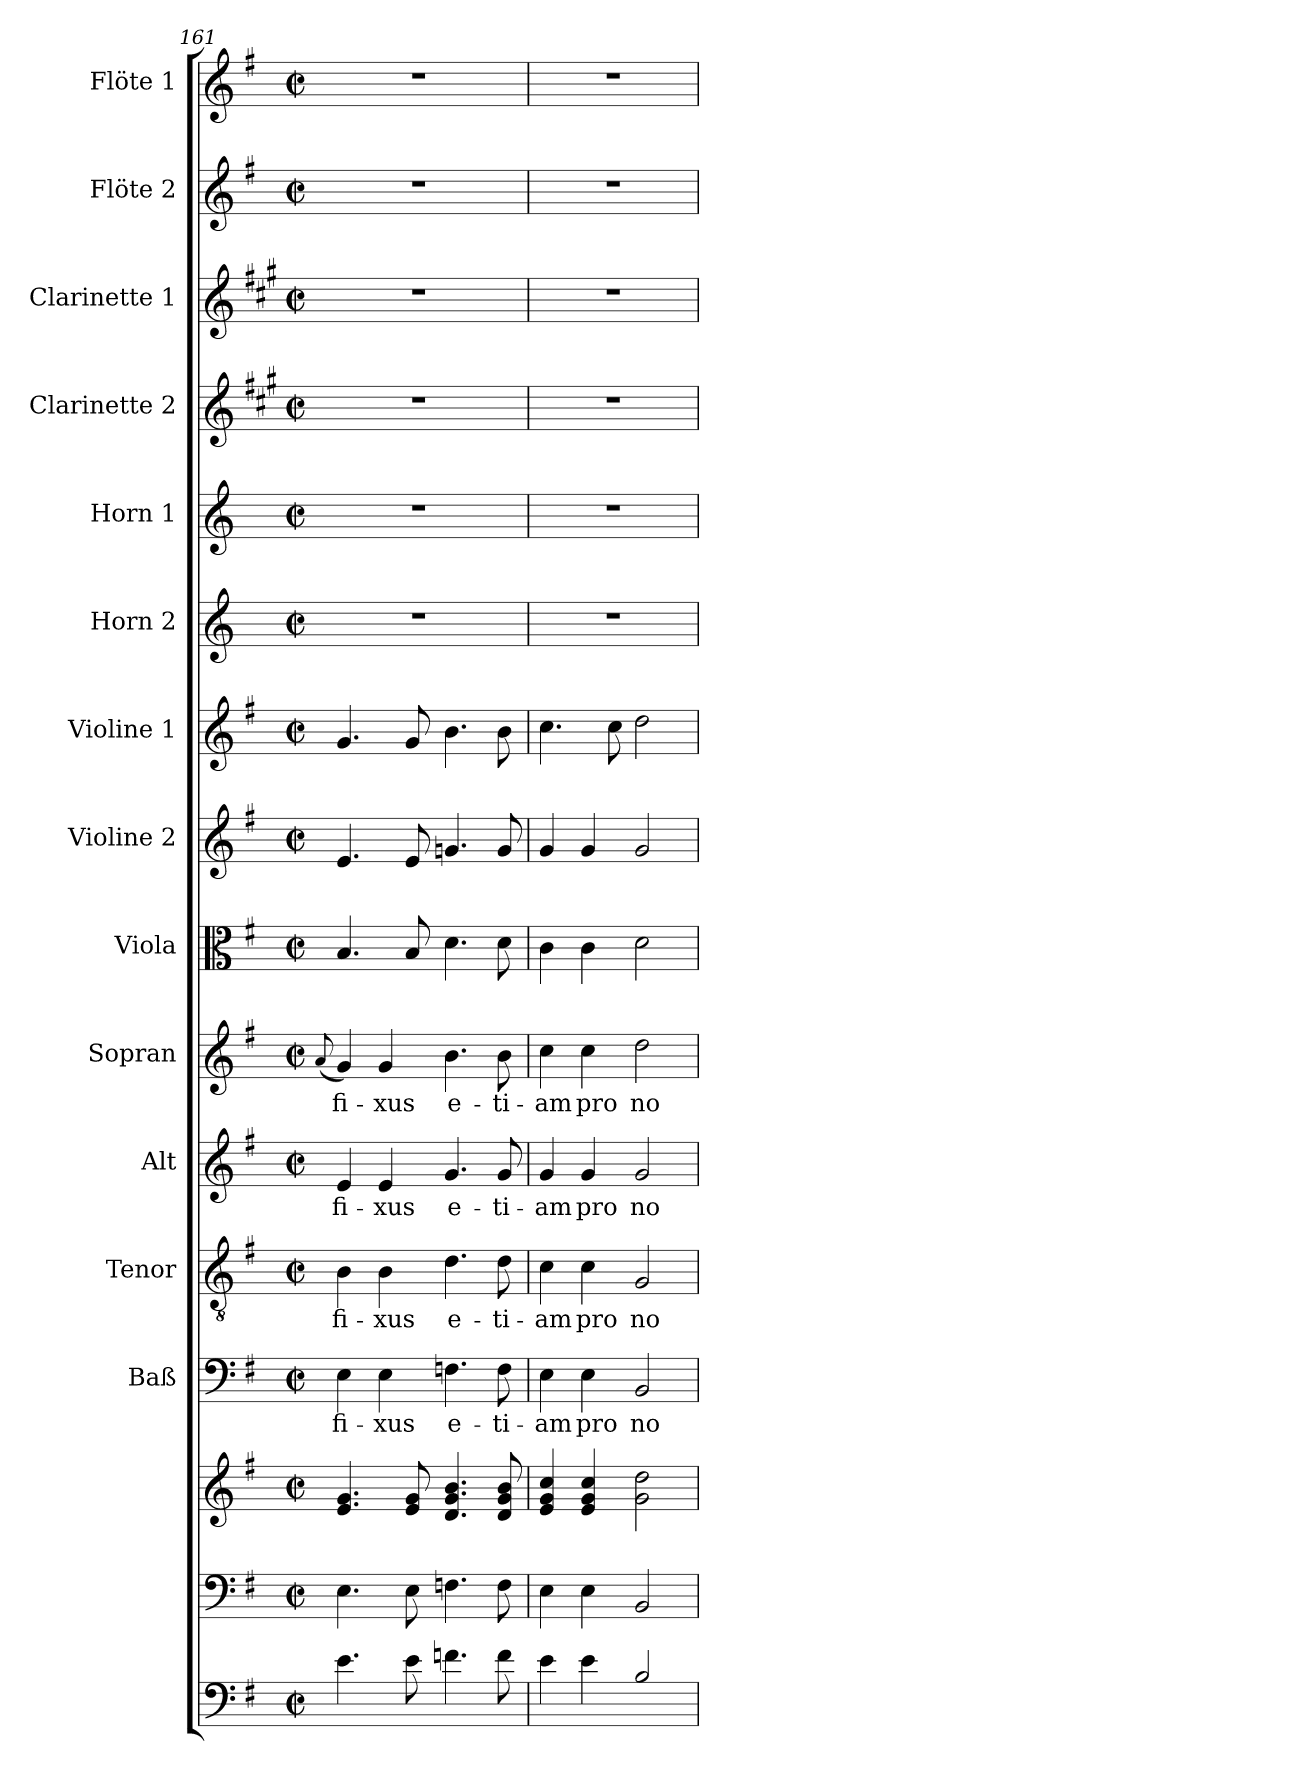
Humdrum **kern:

**kern	**kern	**kern	**kern	**text	**kern	**text	**kern	**text	**kern	**text	**kern	**kern	**kern	**kern	**kern	**kern	**kern	**kern	**kern
*part15	*part14	*part14	*part13	*part13	*part12	*part12	*part11	*part11	*part10	*part10	*part9	*part8	*part7	*part6	*part5	*part4	*part3	*part2	*part1
*staff16	*staff15	*staff14	*staff13	*staff13	*staff12	*staff12	*staff11	*staff11	*staff10	*staff10	*staff9	*staff8	*staff7	*staff6	*staff5	*staff4	*staff3	*staff2	*staff1
*	*	*	*I"Baß	*	*I"Tenor	*	*I"Alt	*	*I"Sopran	*	*I"Viola	*I"Violine 2	*I"Violine 1	*I"Horn 2	*I"Horn 1	*I"Clarinette 2	*I"Clarinette 1	*I"Flöte 2	*I"Flöte 1
*	*	*	*I'Baß	*	*I'Ten	*	*I'Alt	*	*I'Sop	*	*I'Vla.	*I'Vln. 2	*I'Vln. 1	*I'Hrn. 2	*I'Hrn. 1	*I'Cl. 2	*I'Cl. 1	*I'Fl. 2	*I'Fl. 1
*clefF4	*clefF4	*clefG2	*clefF4	*	*clefGv2	*	*clefG2	*	*clefG2	*	*clefC3	*clefG2	*clefG2	*clefG2	*clefG2	*clefG2	*clefG2	*clefG2	*clefG2
*ITrd7c12	*	*	*	*	*	*	*	*	*	*	*	*	*	*ITrd3c5	*ITrd3c5	*ITrd1c2	*ITrd1c2	*	*
*k[f#]	*k[f#]	*k[f#]	*k[f#]	*	*k[f#]	*	*k[f#]	*	*k[f#]	*	*k[f#]	*k[f#]	*k[f#]	*k[f#]	*k[f#]	*k[f#]	*k[f#]	*k[f#]	*k[f#]
*G:	*G:	*G:	*G:	*	*G:	*	*G:	*	*G:	*	*G:	*G:	*G:	*G:	*G:	*G:	*G:	*G:	*G:
*M2/2	*M2/2	*M2/2	*M2/2	*	*M2/2	*	*M2/2	*	*M2/2	*	*M2/2	*M2/2	*M2/2	*M2/2	*M2/2	*M2/2	*M2/2	*M2/2	*M2/2
*met(c|)	*met(c|)	*met(c|)	*met(c|)	*	*met(c|)	*	*met(c|)	*	*met(c|)	*	*met(c|)	*met(c|)	*met(c|)	*met(c|)	*met(c|)	*met(c|)	*met(c|)	*met(c|)	*met(c|)
=161	=161	=161	=161	=161	=161	=161	=161	=161	=161	=161	=161	=161	=161	=161	=161	=161	=161	=161	=161
.	.	.	.	.	.	.	.	.	(<8qqa/	.	.	.	.	.	.	.	.	.	.
!	!	!	!	!LO:LY:b	!	!LO:LY:b	!	!LO:LY:b	!	!LO:LY:b	!	!	!	!	!	!	!	!	!
4.E\	4.E\	4.e/ 4.g/	4E\	-fi-	4B\	-fi-	4e/	-fi-	4g/)	-fi-	4.B/	4.e/	4.g/	1r	1r	1r	1r	1r	1r
!	!	!	!	!LO:LY:b	!	!LO:LY:b	!	!LO:LY:b	!	!LO:LY:b	!	!	!	!	!	!	!	!	!
.	.	.	4E\	-xus	4B\	-xus	4e/	-xus	4g/	-xus	.	.	.	.	.	.	.	.	.
8E\	8E\	8e/ 8g/	.	.	.	.	.	.	.	.	8B/	8e/	8g/	.	.	.	.	.	.
!	!	!	!	!LO:LY:b	!	!LO:LY:b	!	!LO:LY:b	!	!LO:LY:b	!	!	!	!	!	!	!	!	!
4.Fn\	4.Fn\	4.d/ 4.g/ 4.b/	4.Fn\	e-	4.d\	e-	4.g/	e-	4.b\	e-	4.d\	4.gn/	4.b\	.	.	.	.	.	.
!	!	!	!	!LO:LY:b	!	!LO:LY:b	!	!LO:LY:b	!	!LO:LY:b	!	!	!	!	!	!	!	!	!
8F\	8F\	8d/ 8g/ 8b/	8F\	-ti-	8d\	-ti-	8g/	-ti-	8b\	-ti-	8d\	8g/	8b\	.	.	.	.	.	.
=162	=162	=162	=162	=162	=162	=162	=162	=162	=162	=162	=162	=162	=162	=162	=162	=162	=162	=162	=162
!	!	!	!	!LO:LY:b	!	!LO:LY:b	!	!LO:LY:b	!	!LO:LY:b	!	!	!	!	!	!	!	!	!
4E\	4E\	4e/ 4g/ 4cc/	4E\	-am	4c\	-am	4g/	-am	4cc\	-am	4c\	4g/	4.cc\	1r	1r	1r	1r	1r	1r
!	!	!	!	!LO:LY:b	!	!LO:LY:b	!	!LO:LY:b	!	!LO:LY:b	!	!	!	!	!	!	!	!	!
4E\	4E\	4e/ 4g/ 4cc/	4E\	pro	4c\	pro	4g/	pro	4cc\	pro	4c\	4g/	.	.	.	.	.	.	.
.	.	.	.	.	.	.	.	.	.	.	.	.	8cc\	.	.	.	.	.	.
!	!	!	!	!LO:LY:b	!	!LO:LY:b	!	!LO:LY:b	!	!LO:LY:b	!	!	!	!	!	!	!	!	!
2BB/	2BB/	2g\ 2dd\	2BB/	no-	2G/	no-	2g/	no-	2dd\	no-	2d\	2g/	2dd\	.	.	.	.	.	.
=	=	=	=	=	=	=	=	=	=	=	=	=	=	=	=	=	=	=	=
*-	*-	*-	*-	*-	*-	*-	*-	*-	*-	*-	*-	*-	*-	*-	*-	*-	*-	*-	*-
